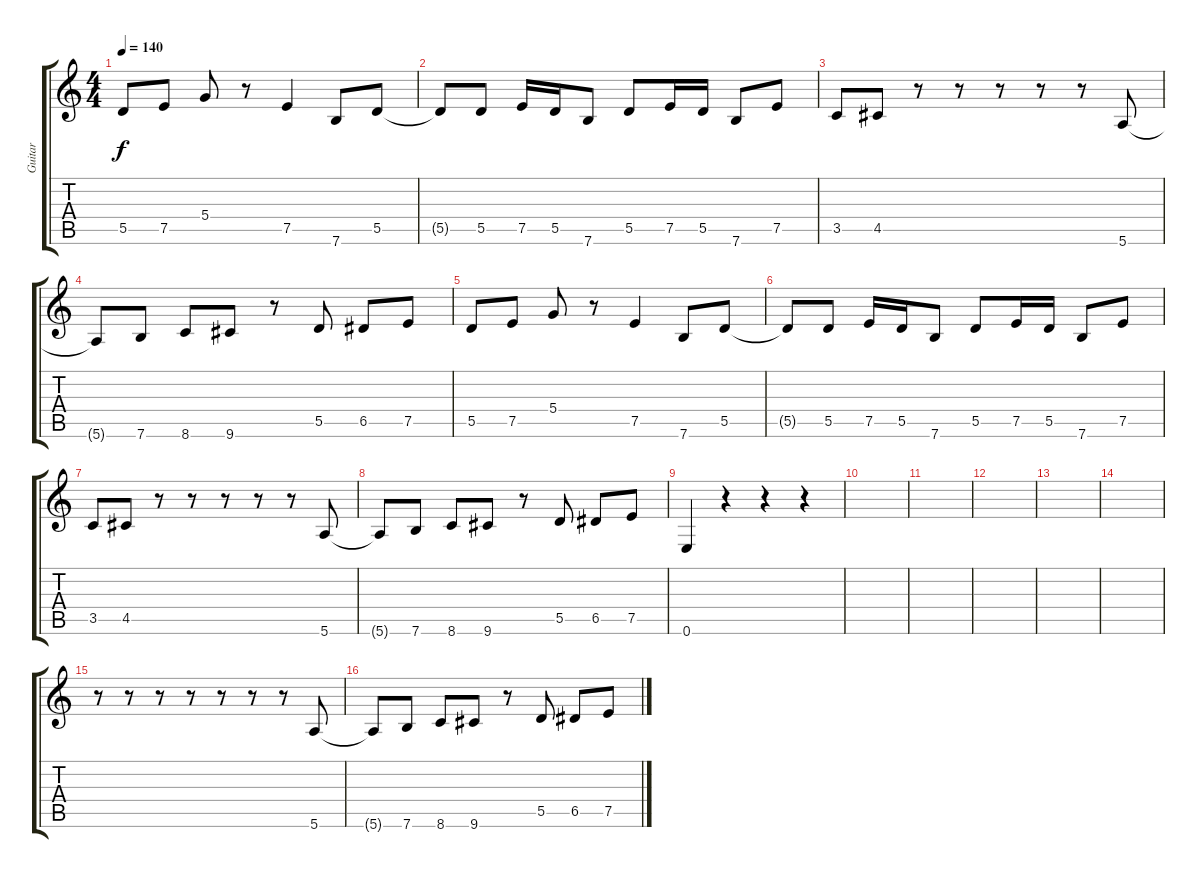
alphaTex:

\track ("Guitar" "Guitar") {instrument electricguitarjazz}
\staff {score tabs}
\tuning (E4 B3 G3 D3 A2 E2) {hide}
\ts (4 4)
\tempo 140
\clef g2
\ks c
5.5.8{dy f} 7.5.8 5.4.8 r.8 7.5.4 7.6.8 5.5.8 |
5.5{t}.8 5.5.8 7.5.16 5.5.16 7.6.8 5.5.8 7.5.16 5.5.16 7.6.8 7.5.8 |
3.5.8 4.5.8 r.8 r.8 r.8 r.8 r.8 5.6.8 |
5.6{t}.8 7.6.8 8.6.8 9.6.8 r.8 5.5.8 6.5.8 7.5.8 |
5.5.8 7.5.8 5.4.8 r.8 7.5.4 7.6.8 5.5.8 |
5.5{t}.8 5.5.8 7.5.16 5.5.16 7.6.8 5.5.8 7.5.16 5.5.16 7.6.8 7.5.8 |
3.5.8 4.5.8 r.8 r.8 r.8 r.8 r.8 5.6.8 |
5.6{t}.8 7.6.8 8.6.8 9.6.8 r.8 5.5.8 6.5.8 7.5.8 |
0.6.4 r.4 r.4 r.4 |
|
|
|
|
|
r.8 r.8 r.8 r.8 r.8 r.8 r.8 5.6.8 |
5.6{t}.8 7.6.8 8.6.8 9.6.8 r.8 5.5.8 6.5.8 7.5.8
